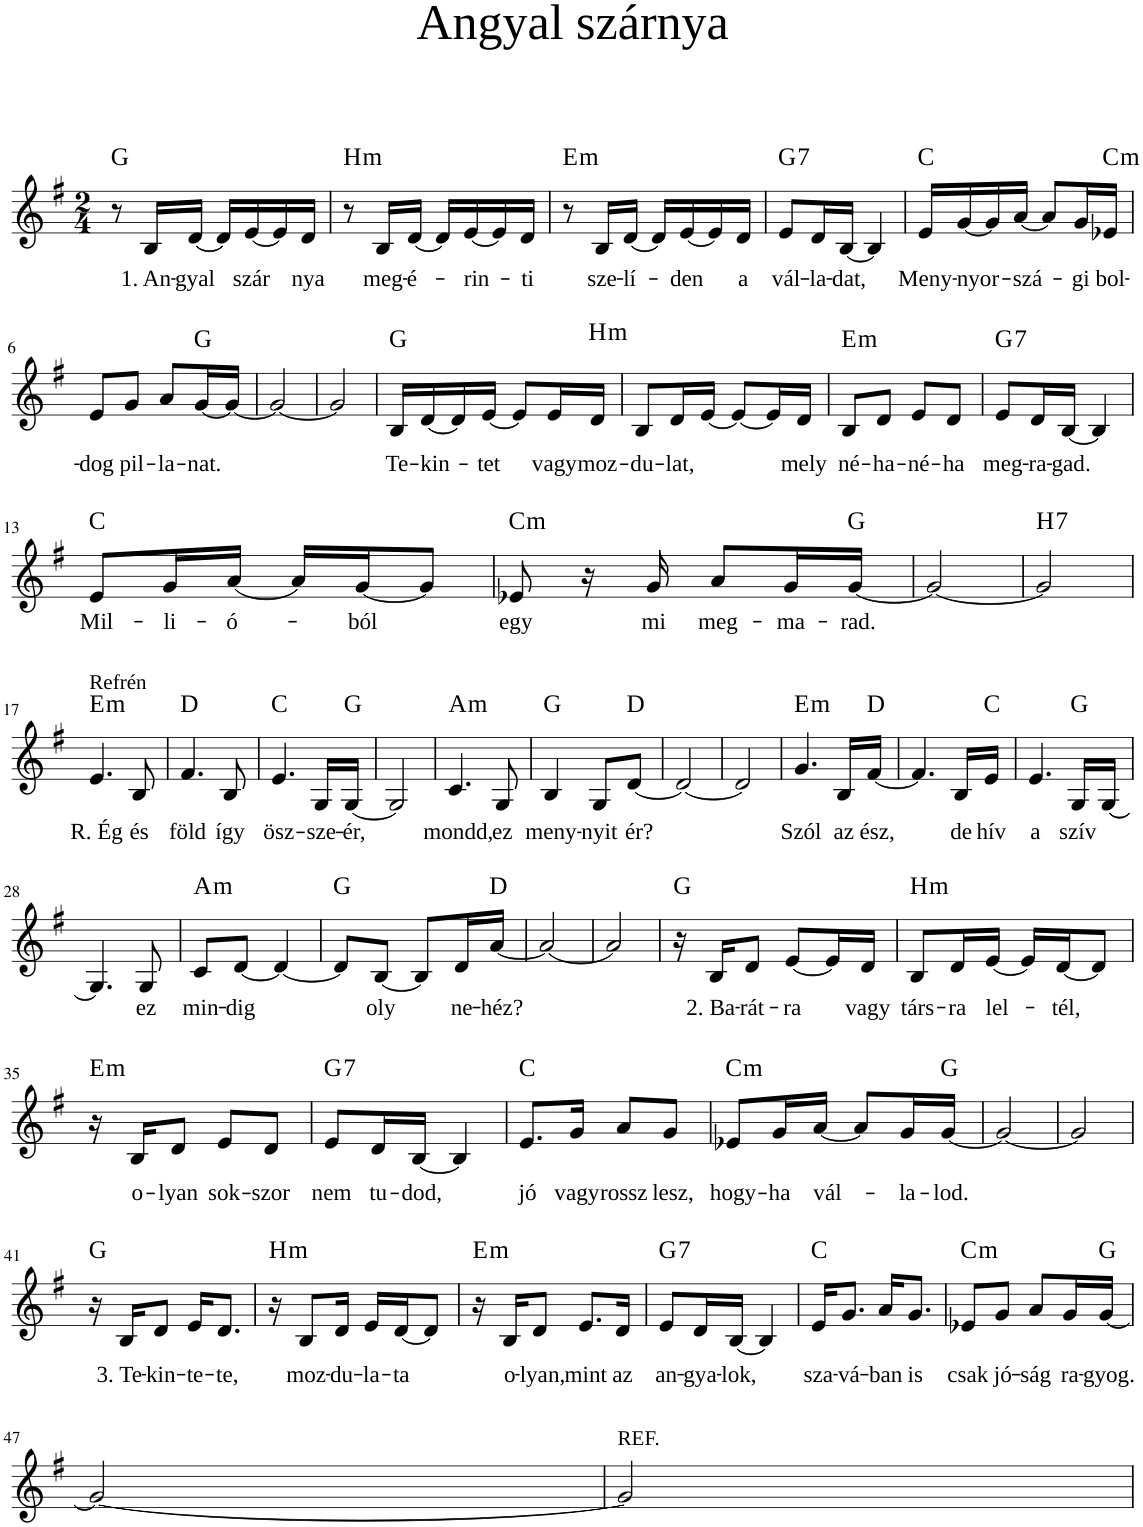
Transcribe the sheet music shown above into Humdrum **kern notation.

**kern	**text	**harte
*part1	*part1	*part1
*staff1	*staff1	*
*I"Voice	*	*
*clefG2	*	*
*k[f#]	*	*
*M2/4	*	*
=1	=1	=1
8r	.	G:maj
!	!LO:LY:b	!
16B/LL	1. An-	.
!	!LO:LY:b	!
[16d/JJ	-gyal	.
16d/LL]	.	.
!	!LO:LY:b	!
[16e/	szár	.
16e/]	.	.
!	!LO:LY:b	!
16d/JJ	nya	.
=2	=2	=2
!	!	!LO:H:kt=m
8r	.	B:min
!	!LO:LY:b	!
16B/LL	meg-	.
!	!LO:LY:b	!
[16d/JJ	-é-	.
16d/LL]	.	.
!	!LO:LY:b	!
[16e/	-rin-	.
16e/]	.	.
!	!LO:LY:b	!
16d/JJ	-ti	.
=3	=3	=3
!	!	!LO:H:kt=m
8r	.	E:min
!	!LO:LY:b	!
16B/LL	sze-	.
!	!LO:LY:b	!
[16d/JJ	-lí-	.
16d/LL]	.	.
!	!LO:LY:b	!
[16e/	-den	.
16e/]	.	.
!	!LO:LY:b	!
16d/JJ	a	.
=4	=4	=4
!	!LO:LY:b	!LO:H:kt=7
8e/L	vál-	G:7
!	!LO:LY:b	!
16d/L	-la-	.
!	!LO:LY:b	!
[16B/JJ	-dat,	.
4B/]	.	.
=5	=5	=5
!	!LO:LY:b	!
16e/LL	Meny-	C:maj
!	!LO:LY:b	!
[16g/	-nyor-	.
16g/]	.	.
!	!LO:LY:b	!
[16a/JJ	-szá-	.
8a/L]	.	.
!	!LO:LY:b	!
16g/L	-gi	.
!	!LO:LY:b	!LO:H:kt=m
16e-X/JJ	bol-	C:min
!!LO:LB:g=z
=6	=6	=6
!	!LO:LY:b	!
8e/L	-dog	.
!	!LO:LY:b	!
8g/J	pil-	.
!	!LO:LY:b	!
8a/L	-la-	.
!	!LO:LY:b	!
[16g/L	-nat.	G:maj
16g/JJ_	.	.
=7	=7	=7
2g/_	.	.
=8	=8	=8
2g/]	.	.
=9	=9	=9
!	!LO:LY:b	!
16B/LL	Te-	G:maj
!	!LO:LY:b	!
[16d/	-kin-	.
16d/]	.	.
!	!LO:LY:b	!
[16e/JJ	-tet	.
8e/L]	.	.
!	!LO:LY:b	!
16e/L	vagy	.
!	!LO:LY:b	!LO:H:kt=m
16d/JJ	moz-	B:min
=10	=10	=10
!	!LO:LY:b	!
8B/L	-du-	.
!	!LO:LY:b	!
16d/L	-lat,	.
[16e/JJ	.	.
8e/L_	.	.
16e/L]	.	.
!	!LO:LY:b	!
16d/JJ	mely	.
=11	=11	=11
!	!LO:LY:b	!LO:H:kt=m
8B/L	né-	E:min
!	!LO:LY:b	!
8d/J	-ha-	.
!	!LO:LY:b	!
8e/L	-né-	.
!	!LO:LY:b	!
8d/J	-ha	.
=12	=12	=12
!	!LO:LY:b	!LO:H:kt=7
8e/L	meg-	G:7
!	!LO:LY:b	!
16d/L	-ra-	.
!	!LO:LY:b	!
[16B/JJ	-gad.	.
4B/]	.	.
!!LO:LB:g=z
=13	=13	=13
!	!LO:LY:b	!
8e/L	Mil-	C:maj
!	!LO:LY:b	!
16g/L	-li-	.
!	!LO:LY:b	!
[16a/JJ	-ó-	.
16a/LL]	.	.
!	!LO:LY:b	!
[16g/J	-ból	.
8g/J]	.	.
=14	=14	=14
!	!LO:LY:b	!LO:H:kt=m
8e-X/	egy	C:min
16r	.	.
!	!LO:LY:b	!
16g/	mi	.
!	!LO:LY:b	!
8a/L	meg-	.
!	!LO:LY:b	!
16g/L	-ma-	.
!	!LO:LY:b	!
[16g/JJ	-rad.	G:maj
=15	=15	=15
2g/_	.	.
=16	=16	=16
!	!	!LO:H:kt=7
2g/]	.	B:7
!!LO:LB:g=z
=17	=17	=17
!LO:TX:a:t=Refrén	!	!
!	!LO:LY:b	!LO:H:kt=m
4.e/	R. Ég	E:min
!	!LO:LY:b	!
8B/	és	.
=18	=18	=18
!	!LO:LY:b	!
4.f#/	föld	D:maj
!	!LO:LY:b	!
8B/	így	.
=19	=19	=19
!	!LO:LY:b	!
4.e/	ösz-	C:maj
!	!LO:LY:b	!
16G/LL	-sze-	.
!	!LO:LY:b	!
[16G/JJ	-ér,	G:maj
=20	=20	=20
2G/]	.	.
=21	=21	=21
!	!LO:LY:b	!LO:H:kt=m
4.c/	mondd,	A:min
!	!LO:LY:b	!
8G/	ez	.
=22	=22	=22
!	!LO:LY:b	!
4B/	meny-	G:maj
!	!LO:LY:b	!
8G/L	-nyit	.
!	!LO:LY:b	!
[8d/J	ér?	D:maj
=23	=23	=23
2d/_	.	.
=24	=24	=24
2d/]	.	.
=25	=25	=25
!	!LO:LY:b	!LO:H:kt=m
4.g/	Szól	E:min
!	!LO:LY:b	!
16B/LL	az	.
!	!LO:LY:b	!
[16f#/JJ	ész,	D:maj
=26	=26	=26
4.f#/]	.	.
!	!LO:LY:b	!
16B/LL	de	.
!	!LO:LY:b	!
16e/JJ	hív	C:maj
=27	=27	=27
!	!LO:LY:b	!
4.e/	a	.
!	!LO:LY:b	!
16G/LL	szív	G:maj
[16G/JJ	.	.
!!LO:LB:g=z
=28	=28	=28
4.G/]	.	.
!	!LO:LY:b	!
8G/	ez	.
=29	=29	=29
!	!LO:LY:b	!LO:H:kt=m
8c/L	min-	A:min
!	!LO:LY:b	!
[8d/J	-dig	.
4d/_	.	.
=30	=30	=30
8d/L]	.	G:maj
!	!LO:LY:b	!
[8B/J	oly	.
8B/L]	.	.
!	!LO:LY:b	!
16d/L	ne-	.
!	!LO:LY:b	!
[16a/JJ	-héz?	D:maj
=31	=31	=31
2a/_	.	.
=32	=32	=32
2a/]	.	.
=33	=33	=33
16r	.	G:maj
!	!LO:LY:b	!
16B/KL	2. Ba-	.
!	!LO:LY:b	!
8d/J	-rát-	.
!	!LO:LY:b	!
[8e/L	-ra	.
16e/L]	.	.
!	!LO:LY:b	!
16d/JJ	vagy	.
=34	=34	=34
!	!LO:LY:b	!LO:H:kt=m
8B/L	társ-	B:min
!	!LO:LY:b	!
16d/L	-ra	.
!	!LO:LY:b	!
[16e/JJ	lel-	.
16e/LL]	.	.
!	!LO:LY:b	!
[16d/J	-tél,	.
8d/J]	.	.
!!LO:LB:g=z
=35	=35	=35
!	!	!LO:H:kt=m
16r	.	E:min
!	!LO:LY:b	!
16B/KL	o-	.
!	!LO:LY:b	!
8d/J	-lyan	.
!	!LO:LY:b	!
8e/L	sok-	.
!	!LO:LY:b	!
8d/J	-szor	.
=36	=36	=36
!	!LO:LY:b	!LO:H:kt=7
8e/L	nem	G:7
!	!LO:LY:b	!
16d/L	tu-	.
!	!LO:LY:b	!
[16B/JJ	-dod,	.
4B/]	.	.
=37	=37	=37
!	!LO:LY:b	!
8.e/L	jó	C:maj
!	!LO:LY:b	!
16g/Jk	vagy	.
!	!LO:LY:b	!
8a/L	rossz	.
!	!LO:LY:b	!
8g/J	lesz,	.
=38	=38	=38
!	!LO:LY:b	!LO:H:kt=m
8e-X/L	hogy-	C:min
!	!LO:LY:b	!
16g/L	-ha	.
!	!LO:LY:b	!
[16a/JJ	vál-	.
8a/L]	.	.
!	!LO:LY:b	!
16g/L	-la-	.
!	!LO:LY:b	!
[16g/JJ	-lod.	G:maj
=39	=39	=39
2g/_	.	.
=40	=40	=40
2g/]	.	.
!!LO:LB:g=z
=41	=41	=41
16r	.	G:maj
!	!LO:LY:b	!
16B/KL	3. Te-	.
!	!LO:LY:b	!
8d/J	-kin-	.
!	!LO:LY:b	!
16e/KL	-te-	.
!	!LO:LY:b	!
8.d/J	-te,	.
=42	=42	=42
!	!	!LO:H:kt=m
16r	.	B:min
!	!LO:LY:b	!
8B/L	moz-	.
!	!LO:LY:b	!
16d/Jk	-du-	.
!	!LO:LY:b	!
16e/LL	-la-	.
!	!LO:LY:b	!
[16d/J	-ta	.
8d/J]	.	.
=43	=43	=43
!	!	!LO:H:kt=m
16r	.	E:min
!	!LO:LY:b	!
16B/KL	o-	.
!	!LO:LY:b	!
8d/J	-lyan,	.
!	!LO:LY:b	!
8.e/L	mint	.
!	!LO:LY:b	!
16d/Jk	az	.
=44	=44	=44
!	!LO:LY:b	!LO:H:kt=7
8e/L	an-	G:7
!	!LO:LY:b	!
16d/L	-gya-	.
!	!LO:LY:b	!
[16B/JJ	-lok,	.
4B/]	.	.
=45	=45	=45
!	!LO:LY:b	!
16e/KL	sza-	C:maj
!	!LO:LY:b	!
8.g/J	-vá-	.
!	!LO:LY:b	!
16a/KL	-ban	.
!	!LO:LY:b	!
8.g/J	is	.
=46	=46	=46
!	!LO:LY:b	!LO:H:kt=m
8e-X/L	csak	C:min
!	!LO:LY:b	!
8g/J	jó-	.
!	!LO:LY:b	!
8a/L	-ság	.
!	!LO:LY:b	!
16g/L	ra-	.
!	!LO:LY:b	!
[16g/JJ	-gyog.	G:maj
!!LO:LB:g=z
=47	=47	=47
2g/_	.	.
=48	=48	=48
!LO:TX:a:t=REF.	!	!
2g/]	.	.
=	=	=
*-	*-	*-
